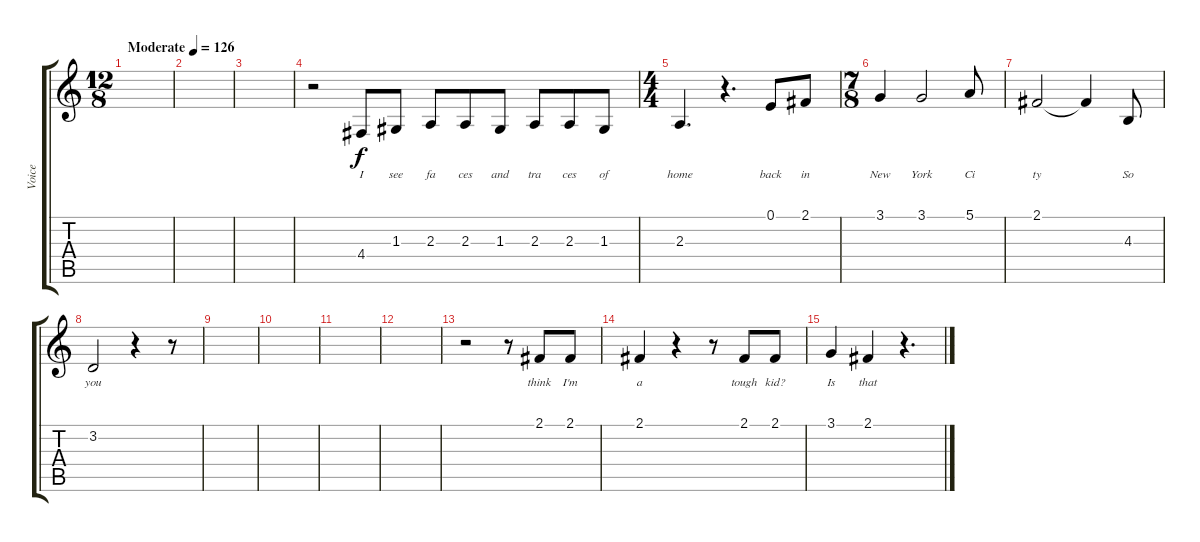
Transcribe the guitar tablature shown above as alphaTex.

\track ("Voice" "Voice") {instrument altosax}
\staff {score tabs}
\tuning (E4 B3 G3 D3 A2 E2) {hide}
\ts (12 8)
\tempo (126 "Moderate")
\clef g2
\ks c
|
|
|
r.2 4.4.8{lyrics (0 "I") lyrics (1 "") lyrics (2 "") lyrics (3 "") lyrics (4 "")} 1.3.8{lyrics (0 "see") lyrics (1 "") lyrics (2 "") lyrics (3 "") lyrics (4 "")} 2.3.8{lyrics (0 "fa") lyrics (1 "") lyrics (2 "") lyrics (3 "") lyrics (4 "")} 2.3.8{lyrics (0 "ces") lyrics (1 "") lyrics (2 "") lyrics (3 "") lyrics (4 "")} 1.3.8{lyrics (0 "and") lyrics (1 "") lyrics (2 "") lyrics (3 "") lyrics (4 "")} 2.3.8{lyrics (0 "tra") lyrics (1 "") lyrics (2 "") lyrics (3 "") lyrics (4 "")} 2.3.8{lyrics (0 "ces") lyrics (1 "") lyrics (2 "") lyrics (3 "") lyrics (4 "")} 1.3.8{lyrics (0 "of") lyrics (1 "") lyrics (2 "") lyrics (3 "") lyrics (4 "")} |
\ts (4 4)
2.3.4{d lyrics (0 "home") lyrics (1 "") lyrics (2 "") lyrics (3 "") lyrics (4 "")} r.4{d} 0.1.8{lyrics (0 "back") lyrics (1 "") lyrics (2 "") lyrics (3 "") lyrics (4 "")} 2.1.8{lyrics (0 "in") lyrics (1 "") lyrics (2 "") lyrics (3 "") lyrics (4 "")} |
\ts (7 8)
3.1.4{lyrics (0 "New") lyrics (1 "") lyrics (2 "") lyrics (3 "") lyrics (4 "")} 3.1.2{lyrics (0 "York") lyrics (1 "") lyrics (2 "") lyrics (3 "") lyrics (4 "")} 5.1.8{lyrics (0 "Ci") lyrics (1 "") lyrics (2 "") lyrics (3 "") lyrics (4 "")} |
2.1.2{lyrics (0 "ty") lyrics (1 "") lyrics (2 "") lyrics (3 "") lyrics (4 "")} 2.1{t}.4{lyrics (0 "") lyrics (1 "") lyrics (2 "") lyrics (3 "") lyrics (4 "")} 4.3.8{lyrics (0 "So") lyrics (1 "") lyrics (2 "") lyrics (3 "") lyrics (4 "")} |
3.2.2{lyrics (0 "you") lyrics (1 "") lyrics (2 "") lyrics (3 "") lyrics (4 "")} r.4 r.8 |
|
|
|
|
r.2 r.8 2.1.8{lyrics (0 "think") lyrics (1 "") lyrics (2 "") lyrics (3 "") lyrics (4 "")} 2.1.8{lyrics (0 "I'm") lyrics (1 "") lyrics (2 "") lyrics (3 "") lyrics (4 "")} |
2.1.4{lyrics (0 "a") lyrics (1 "") lyrics (2 "") lyrics (3 "") lyrics (4 "")} r.4 r.8 2.1.8{lyrics (0 "tough") lyrics (1 "") lyrics (2 "") lyrics (3 "") lyrics (4 "")} 2.1.8{lyrics (0 "kid?") lyrics (1 "") lyrics (2 "") lyrics (3 "") lyrics (4 "")} |
3.1.4{lyrics (0 "Is") lyrics (1 "") lyrics (2 "") lyrics (3 "") lyrics (4 "")} 2.1.4{lyrics (0 "that") lyrics (1 "") lyrics (2 "") lyrics (3 "") lyrics (4 "")} r.4{d}
